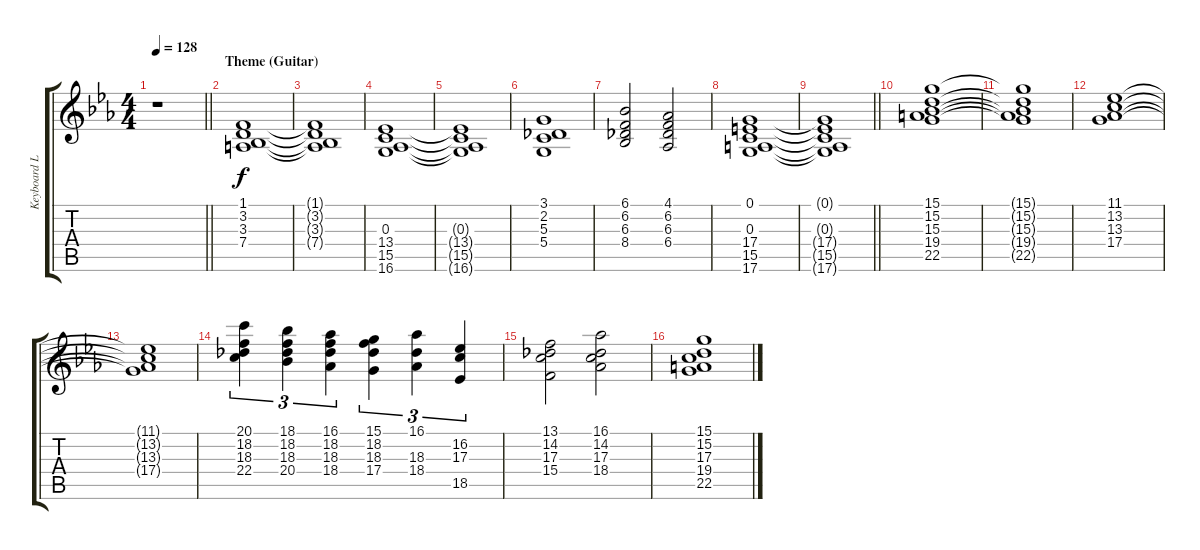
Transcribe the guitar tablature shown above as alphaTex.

\track ("Keyboard L" "Keyboard L") {instrument stringensemble1}
\staff {score tabs}
\tuning (E4 B3 G3 D3 A2 E2) {hide}
\ts (4 4)
\tempo 128
\clef g2
\barLineRight lightlight
\ks cminor
r.1{dy f} |
\section ("" "Theme (Guitar)")
(1.1 3.2 3.3 7.4).1 |
(1.1{t} 3.2{t} 3.3{t} 7.4{t}).1 |
(0.3 13.4 15.5 16.6).1 |
(0.3{t} 13.4{t} 15.5{t} 16.6{t}).1 |
(3.1 2.2 5.3 5.4).1 |
(6.1 6.2 6.3 8.4).2 (4.1 6.2 6.3 6.4).2 |
(0.1 0.3 17.4 15.5 17.6).1 |
\barLineRight lightlight
(0.1{t} 0.3{t} 17.4{t} 15.5{t} 17.6{t}).1 |
(15.1 15.2 15.3 19.4 22.5).1 |
(15.1{t} 15.2{t} 15.3{t} 19.4{t} 22.5{t}).1 |
(11.1 13.2 13.3 17.4).1 |
(11.1{t} 13.2{t} 13.3{t} 17.4{t}).1 |
(20.1 18.2 18.3 22.4).4{tu (3 2)} (18.1 18.2 18.3 20.4).4{tu (3 2)} (16.1 18.2 18.3 18.4).4{tu (3 2)} (15.1 18.2 18.3 17.4).4{tu (3 2)} (16.1 18.3 18.4).4{tu (3 2)} (16.2 17.3 18.5).4{tu (3 2)} |
(13.1 14.2 17.3 15.4).2 (16.1 14.2 17.3 18.4).2 |
(15.1 15.2 17.3 19.4 22.5).1
